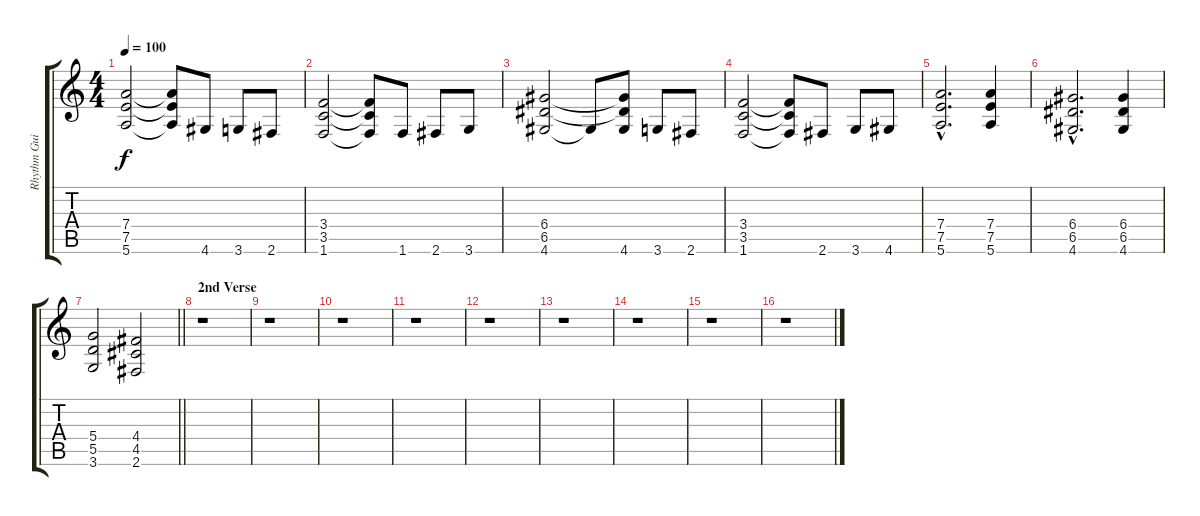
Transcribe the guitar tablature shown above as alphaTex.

\track ("Rhythm Guitar (right)" "Rhythm Gui") {instrument distortionguitar}
\staff {score tabs}
\tuning (E4 B3 G3 D3 A2 E2) {hide}
\ts (4 4)
\tempo 100
\clef g2
\ks c
(7.4 7.5 5.6).2{dy f} (7.4{t} 7.5{t} 5.6{t}).8 4.6.8 3.6.8 2.6.8 |
(3.4 3.5 1.6).2 (3.4{t} 3.5{t} 1.6{t}).8 1.6.8 2.6.8 3.6.8 |
(6.4 6.5 4.6).2 4.6{t}.8 (6.4{t} 6.5{t} 4.6).8 3.6.8 2.6.8 |
(3.4 3.5 1.6).2 (3.4{t} 3.5{t} 1.6{t}).8 2.6.8 3.6.8 4.6.8 |
(7.4{hac} 7.5{hac} 5.6{hac}).2{d} (7.4 7.5 5.6).4 |
(6.4{hac} 6.5{hac} 4.6{hac}).2{d} (6.4 6.5 4.6).4 |
\barLineRight lightlight
(5.4 5.5 3.6).2 (4.4 4.5 2.6).2 |
\section ("" "2nd Verse")
r.1 |
r.1 |
r.1 |
r.1 |
r.1 |
r.1 |
r.1 |
r.1 |
r.1
